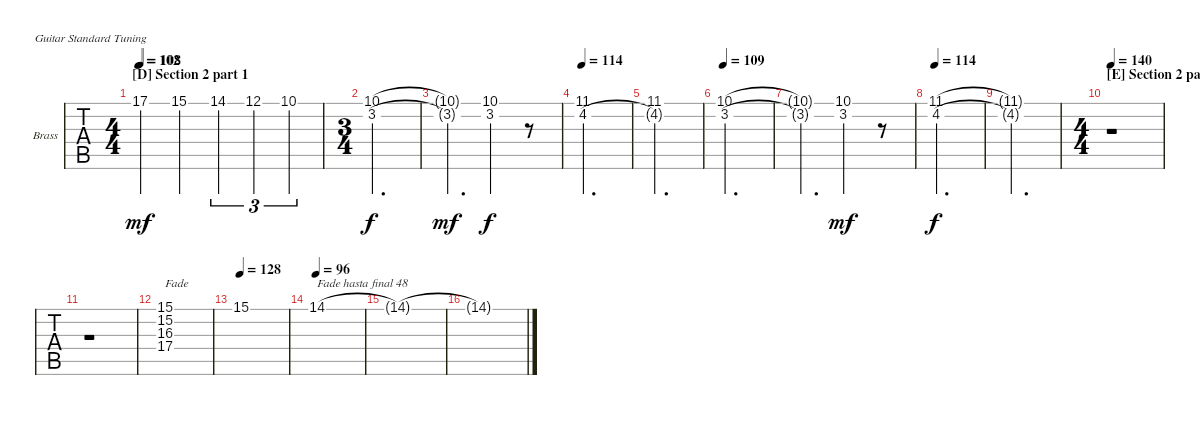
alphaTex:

\defaultSystemsLayout 4
\bracketExtendMode nobrackets
\firstSystemTrackNameOrientation horizontal
\otherSystemsTrackNameOrientation horizontal
\track ("Brass" "Brass") {instrument synthbrass1}
\staff {tabs}
\tuning (E4 B3 G3 D3 A2 E2)
\ts (4 4)
\beaming (8 2 2 2 2)
\section ("D" "Section 2 part 1")
\tempo 102
\tempo (108 0.00625)
\clef g2
\ks c
17.1.4{dy mf} 15.1.4 14.1{acc #}.4{tu (3 2)} 12.1.4{tu (3 2)} 10.1.4{tu (3 2)} |
\ts (3 4)
\beaming (8 2 2 2)
(3.2 10.1).2{d dy f} |
(3.2{t} 10.1{t}).4{d dy mf} (3.2 10.1).4{dy f} r.8 |
\tempo 114
(4.2{acc #} 11.1{acc #}).2{d} |
(4.2{t acc #} 11.1{acc #}).2{d} |
\tempo 109
(3.2 10.1).2{d} |
(3.2{t} 10.1{t}).4{d} (3.2 10.1).4{dy mf} r.8 |
\tempo 114
(4.2{acc #} 11.1{acc #}).2{d dy f} |
(4.2{t acc #} 11.1{t acc #}).2{d} |
\ts (4 4)
\beaming (8 2 2 2 2)
\section ("E" "Section 2 part 2")
\tempo (140 0.00625)
r.1 |
r.1 |
(15.1 15.2 17.4 16.3).1{txt "Fade"} |
\scale
0.842671
\tempo 128
15.1.1 |
\scale
1.2476
\tempo 96
14.1{acc #}.1{txt "Fade hasta final 48"} |
\scale
0.933958 14.1{t acc #}.1 |
\scale
0.97577 14.1{t acc #}.1
